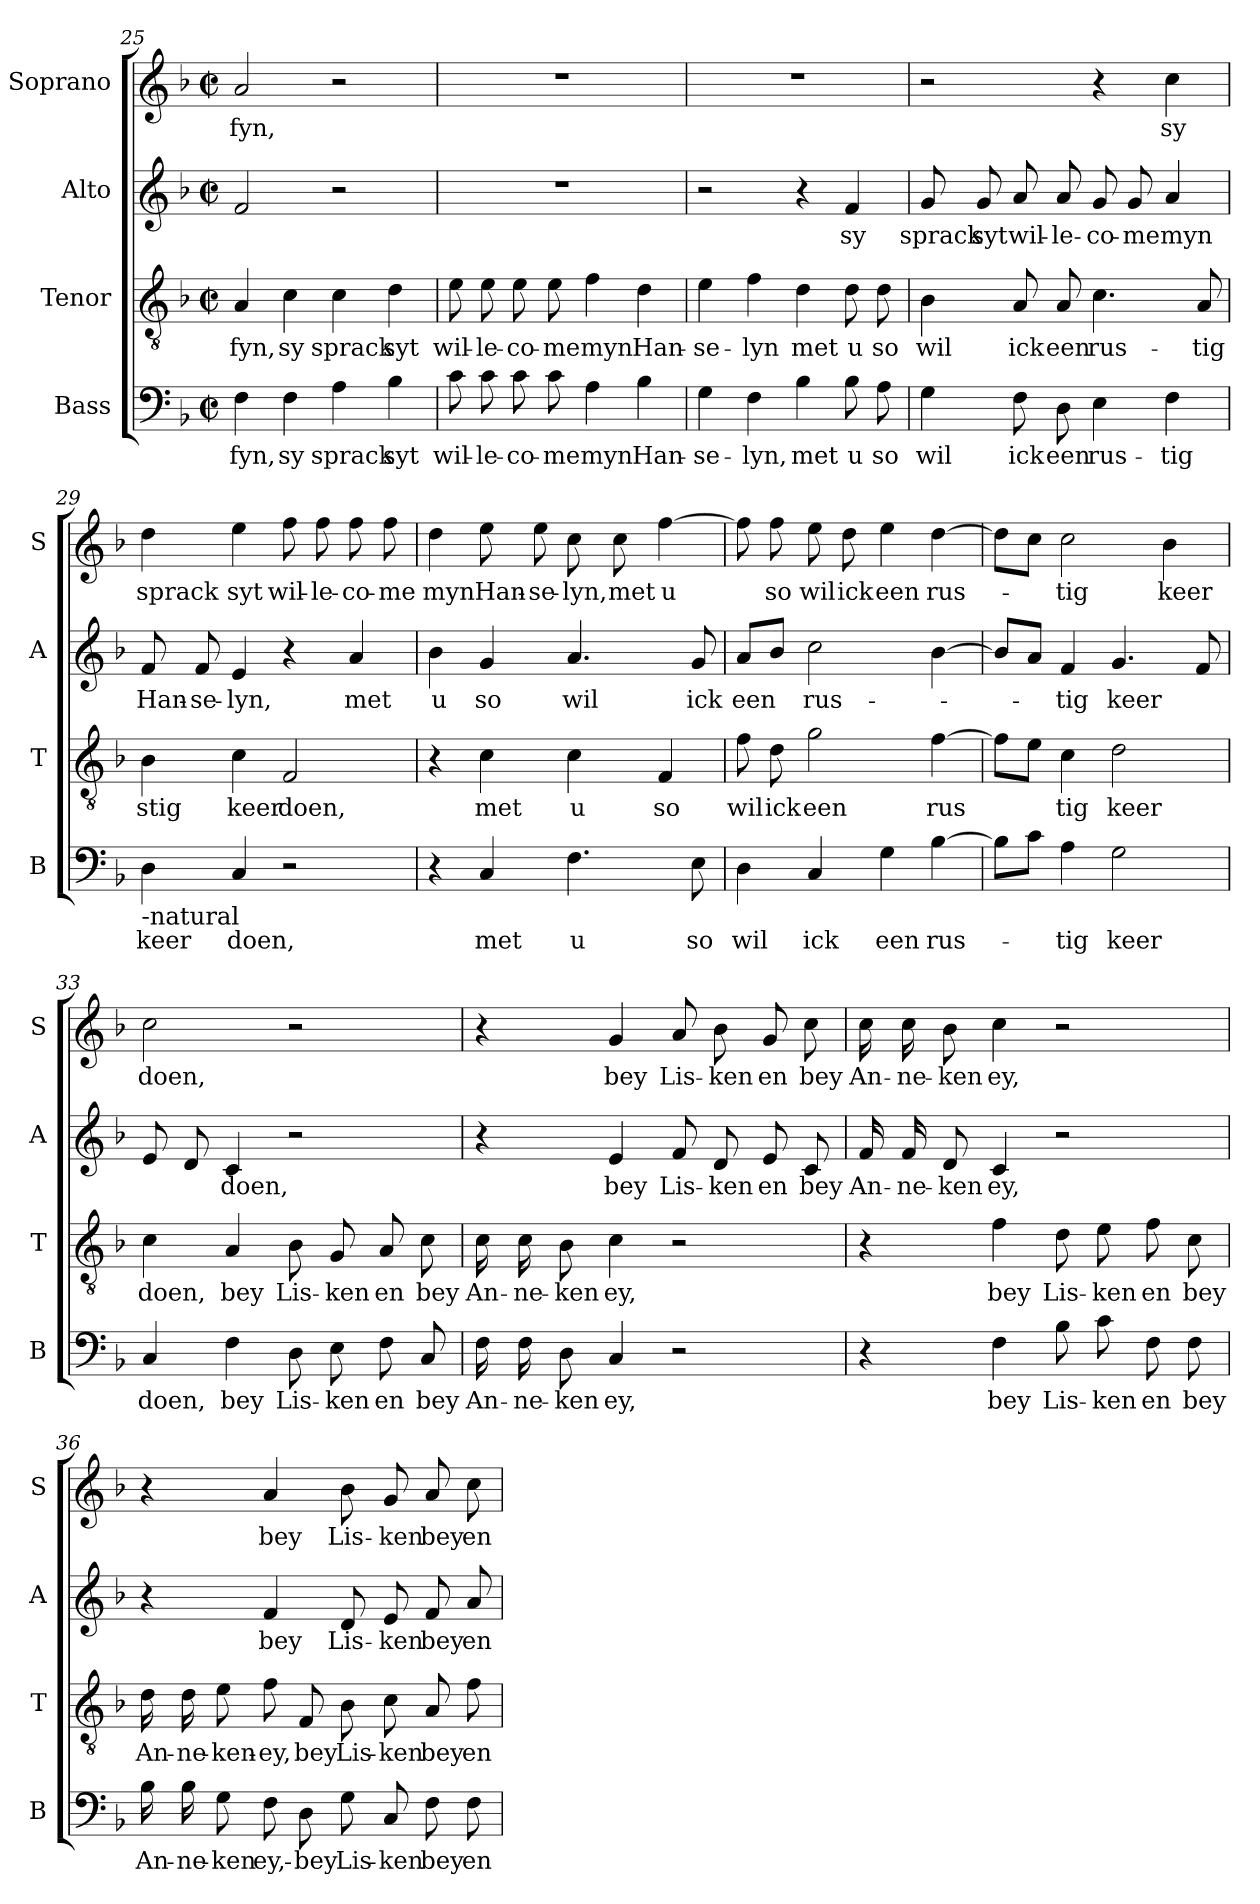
**kern	**text	**kern	**text	**kern	**text	**kern	**text
*part4	*part4	*part3	*part3	*part2	*part2	*part1	*part1
*staff4	*staff4	*staff3	*staff3	*staff2	*staff2	*staff1	*staff1
*I"Bass	*	*I"Tenor	*	*I"Alto	*	*I"Soprano	*
*I'B	*	*I'T	*	*I'A	*	*I'S	*
*clefF4	*	*clefGv2	*	*clefG2	*	*clefG2	*
*k[b-]	*	*k[b-]	*	*k[b-]	*	*k[b-]	*
*F:	*	*F:	*	*F:	*	*F:	*
*M2/2	*	*M2/2	*	*M2/2	*	*M2/2	*
*met(c|)	*	*met(c|)	*	*met(c|)	*	*met(c|)	*
=25	=25	=25	=25	=25	=25	=25	=25
4F\	fyn,	4A/	fyn,	2f/	.	2a/	fyn,
4F\	sy	4c\	sy	.	.	.	.
4A\	sprack	4c\	sprack	2r	.	2r	.
4B-\	syt	4d\	syt	.	.	.	.
=26	=26	=26	=26	=26	=26	=26	=26
8c\	wil-	8e\	wil-	1r	.	1r	.
8c\	-le-	8e\	-le-	.	.	.	.
8c\	-co-	8e\	-co-	.	.	.	.
8c\	-me	8e\	-me	.	.	.	.
4A\	myn	4f\	myn	.	.	.	.
4B-\	Han-	4d\	Han-	.	.	.	.
=27	=27	=27	=27	=27	=27	=27	=27
4G\	-se-	4e\	-se-	2r	.	1r	.
4F\	-lyn,	4f\	-lyn	.	.	.	.
4B-\	met	4d\	met	4r	.	.	.
8B-\	u	8d\	u	4f/	sy	.	.
8A\	so	8d\	so	.	.	.	.
!!LO:LB:g=z
=28	=28	=28	=28	=28	=28	=28	=28
4G\	wil	4B-\	wil	8g/	sprack	2r	.
.	.	.	.	8g/	syt	.	.
8F\	ick	8A/	ick	8a/	wil-	.	.
8D\	een	8A/	een	8a/	-le-	.	.
4E\	rus-	4.c\	rus-	8g/	-co-	4r	.
.	.	.	.	8g/	-me	.	.
4F\	-tig	.	.	4a/	myn	4cc\	sy
.	.	8A/	-tig	.	.	.	.
=29	=29	=29	=29	=29	=29	=29	=29
!LO:TX:b:t=-natural	!	!	!	!	!	!	!
4D\	keer	4B-\	stig	8f/	Han-	4dd\	sprack
.	.	.	.	8f/	-se-	.	.
4C/	doen,	4c\	keer	4e/	-lyn,	4ee\	syt
2r	.	2F/	doen,	4r	.	8ff\	wil-
.	.	.	.	.	.	8ff\	-le-
.	.	.	.	4a/	met	8ff\	-co-
.	.	.	.	.	.	8ff\	-me
=30	=30	=30	=30	=30	=30	=30	=30
4r	.	4r	.	4b-\	u	4dd\	myn
4C/	met	4c\	met	4g/	so	8ee\	Han-
.	.	.	.	.	.	8ee\	-se-
4.F\	u	4c\	u	4.a/	wil	8cc\	-lyn,
.	.	.	.	.	.	8cc\	met
.	.	4F/	so	.	.	[4ff\	u
8E\	so	.	.	8g/	ick	.	.
!!LO:LB:g=z
=31	=31	=31	=31	=31	=31	=31	=31
4D\	wil	8f\	wil	8a/L	een	8ff\]	.
.	.	8d\	ick	8b-/J	.	8ff\	so
4C/	ick	2g\	een	2cc\	rus-	8ee\	wil
.	.	.	.	.	.	8dd\	ick
4G\	een	.	.	.	.	4ee\	een
[4B-\	rus-	[4f\	rus	[4b-\	.	[4dd\	rus-
=32	=32	=32	=32	=32	=32	=32	=32
8B-\L]	.	8f\L]	.	8b-/L]	.	8dd\L]	.
8c\J	.	8e\J	.	8a/J	.	8cc\J	.
4A\	-tig	4c\	tig	4f/	-tig	2cc\	-tig
2G\	keer	2d\	keer	4.g/	keer	.	.
.	.	.	.	.	.	4b-\	keer
.	.	.	.	8f/	.	.	.
=33	=33	=33	=33	=33	=33	=33	=33
4C/	doen,	4c\	doen,	8e/	.	2cc\	doen,
.	.	.	.	8d/	.	.	.
4F\	bey	4A/	bey	4c/	doen,	.	.
8D\	Lis-	8B-\	Lis-	2r	.	2r	.
8E\	-ken	8G/	-ken	.	.	.	.
8F\	en	8A/	en	.	.	.	.
8C/	bey	8c\	bey	.	.	.	.
=34	=34	=34	=34	=34	=34	=34	=34
16F\	An-	16c\	An-	4r	.	4r	.
16F\	-ne-	16c\	-ne-	.	.	.	.
8D\	-ken	8B-\	-ken	.	.	.	.
4C/	ey,	4c\	ey,	4e/	bey	4g/	bey
2r	.	2r	.	8f/	Lis-	8a/	Lis-
.	.	.	.	8d/	-ken	8b-\	-ken
.	.	.	.	8e/	en	8g/	en
.	.	.	.	8c/	bey	8cc\	bey
!!LO:PB:g=z
=35	=35	=35	=35	=35	=35	=35	=35
4r	.	4r	.	16f/	An-	16cc\	An-
.	.	.	.	16f/	-ne-	16cc\	-ne-
.	.	.	.	8d/	-ken	8b-\	-ken
4F\	bey	4f\	bey	4c/	ey,	4cc\	ey,
8B-\	Lis-	8d\	Lis-	2r	.	2r	.
8c\	-ken	8e\	-ken	.	.	.	.
8F\	en	8f\	en	.	.	.	.
8F\	bey	8c\	bey	.	.	.	.
=36	=36	=36	=36	=36	=36	=36	=36
16B-\	An-	16d\	An-	4r	.	4r	.
16B-\	-ne-	16d\	-ne-	.	.	.	.
8G\	-ken	8e\	-ken-	.	.	.	.
8F\	ey,-	8f\	-ey,	4f/	bey	4a/	bey
8D\	-bey	8F/	bey	.	.	.	.
8G\	Lis-	8B-\	Lis-	8d/	Lis-	8b-\	Lis-
8C/	-ken	8c\	-ken	8e/	-ken	8g/	-ken
8F\	bey	8A/	bey	8f/	bey	8a/	bey
8F\	en	8f\	en	8a/	en	8cc\	en
=	=	=	=	=	=	=	=
*-	*-	*-	*-	*-	*-	*-	*-
